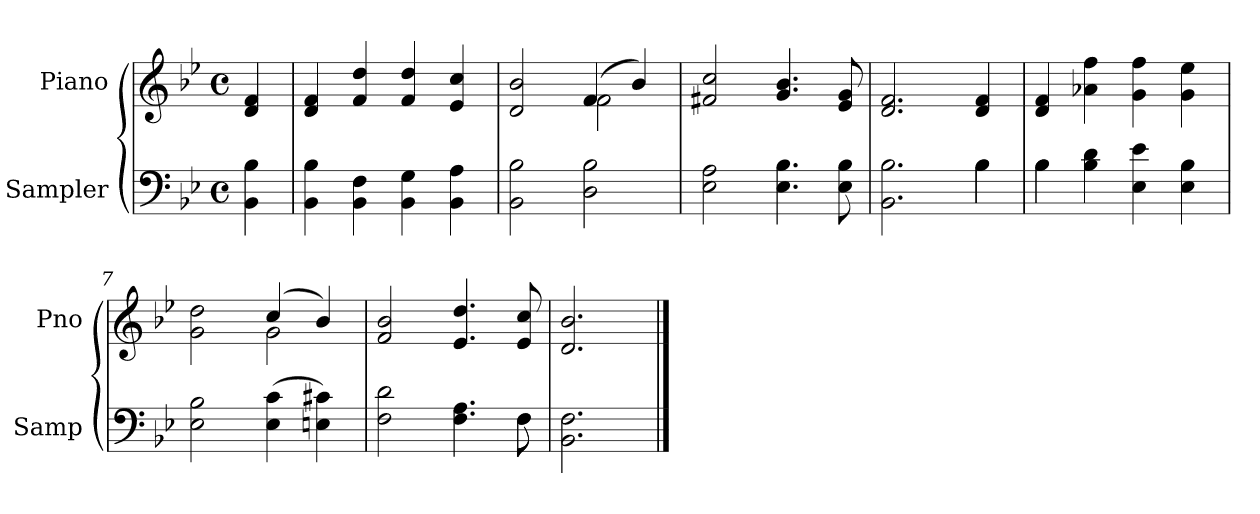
**kern	**kern
*part2	*part1
*staff2	*staff1
*I"Sampler	*I"Piano
*I'Samp	*I'Pno
*clefF4	*clefG2
*k[b-e-]	*k[b-e-]
*B-:	*B-:
*M4/4	*M4/4
*met(c)	*met(c)
=1	=1
4BB- 4B-	4d 4f
=2	=2
4BB- 4B-	4d 4f
4BB- 4F	4f 4dd
4BB- 4G	4f 4dd
4BB- 4A	4e- 4cc
=3	=3
*	*^
2BB- 2B-	2d 2b-	2ryy
2D 2B-	(4f/	2f
.	4b-/)	.
*	*v	*v
=4	=4
2E- 2A	2f#X 2cc
4.E- 4.B-	4.g 4.b-
8E- 8B-	8e- 8g
=5	=5
*^	*
2.BB- 2.B-	2.ryy	2.d 2.f
4B-\	4B-	4d 4f
=6	=6	=6
4B-\	4B-	4d 4f
4B- 4d	2.ryy	4a-X 4ff
4E- 4e-	.	4g 4ff
4E- 4B-	.	4g 4ee-
*v	*v	*
=7	=7
*	*^
2E- 2B-	2g 2dd	2ryy
(4E- 4c	(4cc/	2g
4En 4c#X)	4b-/)	.
*	*v	*v
=8	=8
*^	*
2F 2d	2..ryy	2f 2b-
4.F 4.A	.	4.e- 4.dd
8F\	8F	8e- 8cc
*v	*v	*
=9	=9
2.BB- 2.F	2.d 2.b-
==	==
*-	*-
